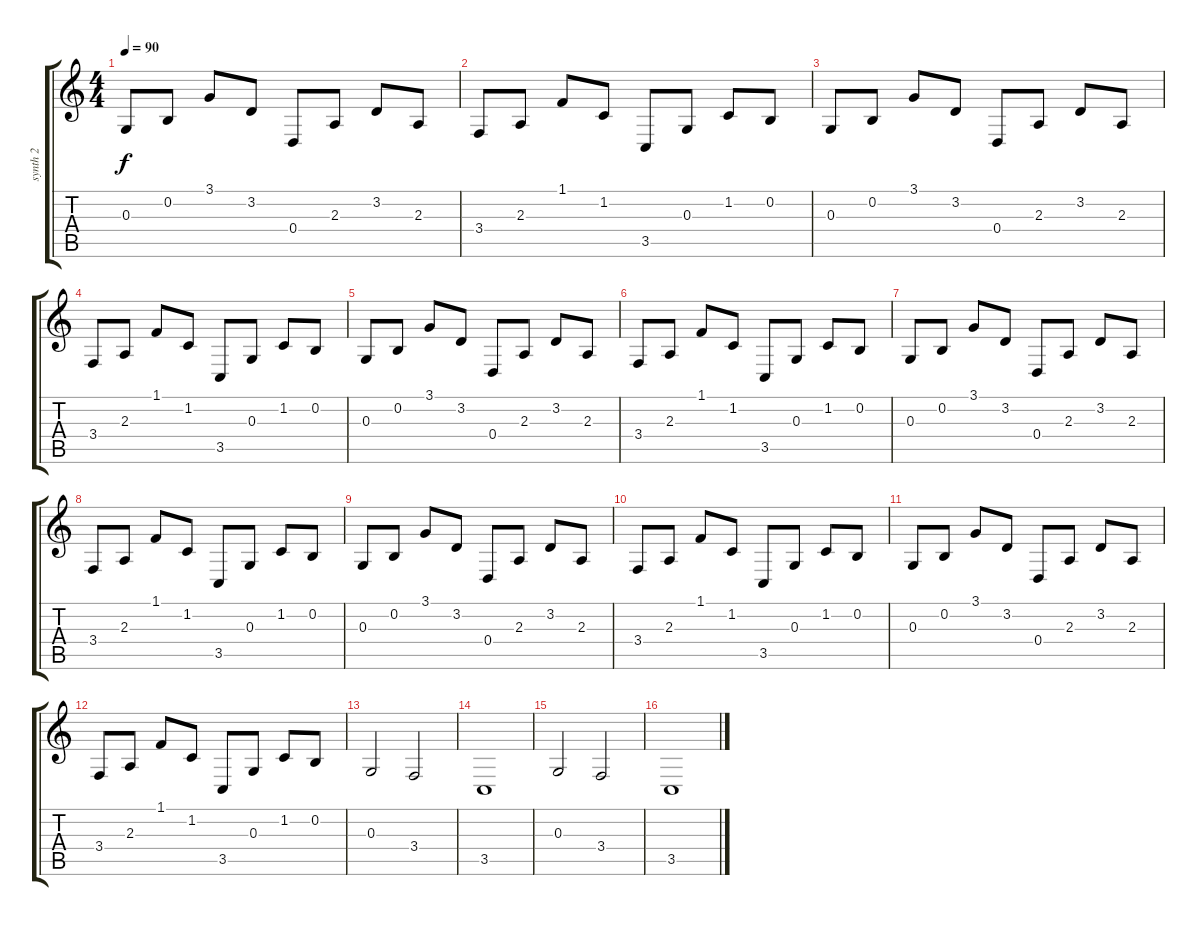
\track ("synth 2" "synth 2") {instrument pad3polysynth}
\staff {score tabs}
\tuning (E4 B3 G3 D3 A2 E2) {hide}
\ts (4 4)
\tempo 90
\clef g2
\ks c
0.3.8{dy f} 0.2.8 3.1.8 3.2.8 0.4.8 2.3.8 3.2.8 2.3.8 |
3.4.8 2.3.8 1.1.8 1.2.8 3.5.8 0.3.8 1.2.8 0.2.8 |
0.3.8 0.2.8 3.1.8 3.2.8 0.4.8 2.3.8 3.2.8 2.3.8 |
3.4.8 2.3.8 1.1.8 1.2.8 3.5.8 0.3.8 1.2.8 0.2.8 |
0.3.8 0.2.8 3.1.8 3.2.8 0.4.8 2.3.8 3.2.8 2.3.8 |
3.4.8 2.3.8 1.1.8 1.2.8 3.5.8 0.3.8 1.2.8 0.2.8 |
0.3.8 0.2.8 3.1.8 3.2.8 0.4.8 2.3.8 3.2.8 2.3.8 |
3.4.8 2.3.8 1.1.8 1.2.8 3.5.8 0.3.8 1.2.8 0.2.8 |
0.3.8 0.2.8 3.1.8 3.2.8 0.4.8 2.3.8 3.2.8 2.3.8 |
3.4.8 2.3.8 1.1.8 1.2.8 3.5.8 0.3.8 1.2.8 0.2.8 |
0.3.8 0.2.8 3.1.8 3.2.8 0.4.8 2.3.8 3.2.8 2.3.8 |
3.4.8 2.3.8 1.1.8 1.2.8 3.5.8 0.3.8 1.2.8 0.2.8 |
0.3.2 3.4.2 |
3.5.1 |
0.3.2 3.4.2 |
3.5.1
